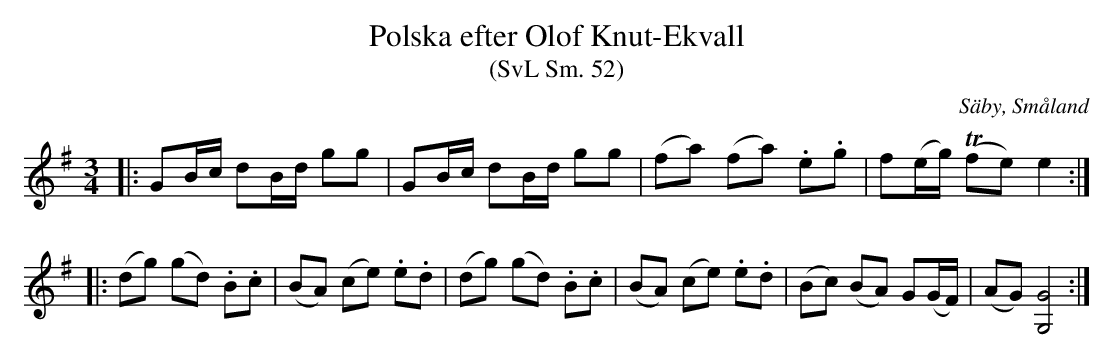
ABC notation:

X:1
T:Polska efter Olof Knut-Ekvall
T:(SvL Sm. 52)
O:Säby, Småland
M:3/4
L:1/8
K:G
|:GB/c/ dB/d/ gg|GB/c/ dB/d/ gg|(fa) (fa) .e.g|f(e/g/) (Tfe) e2:|
|:(dg) (gd) .B.c|(BA) (ce) .e.d|(dg) (gd) .B.c|(BA) (ce) .e.d|(Bc) (BA) G(G/F/)|(AG) [GG,]4:|
